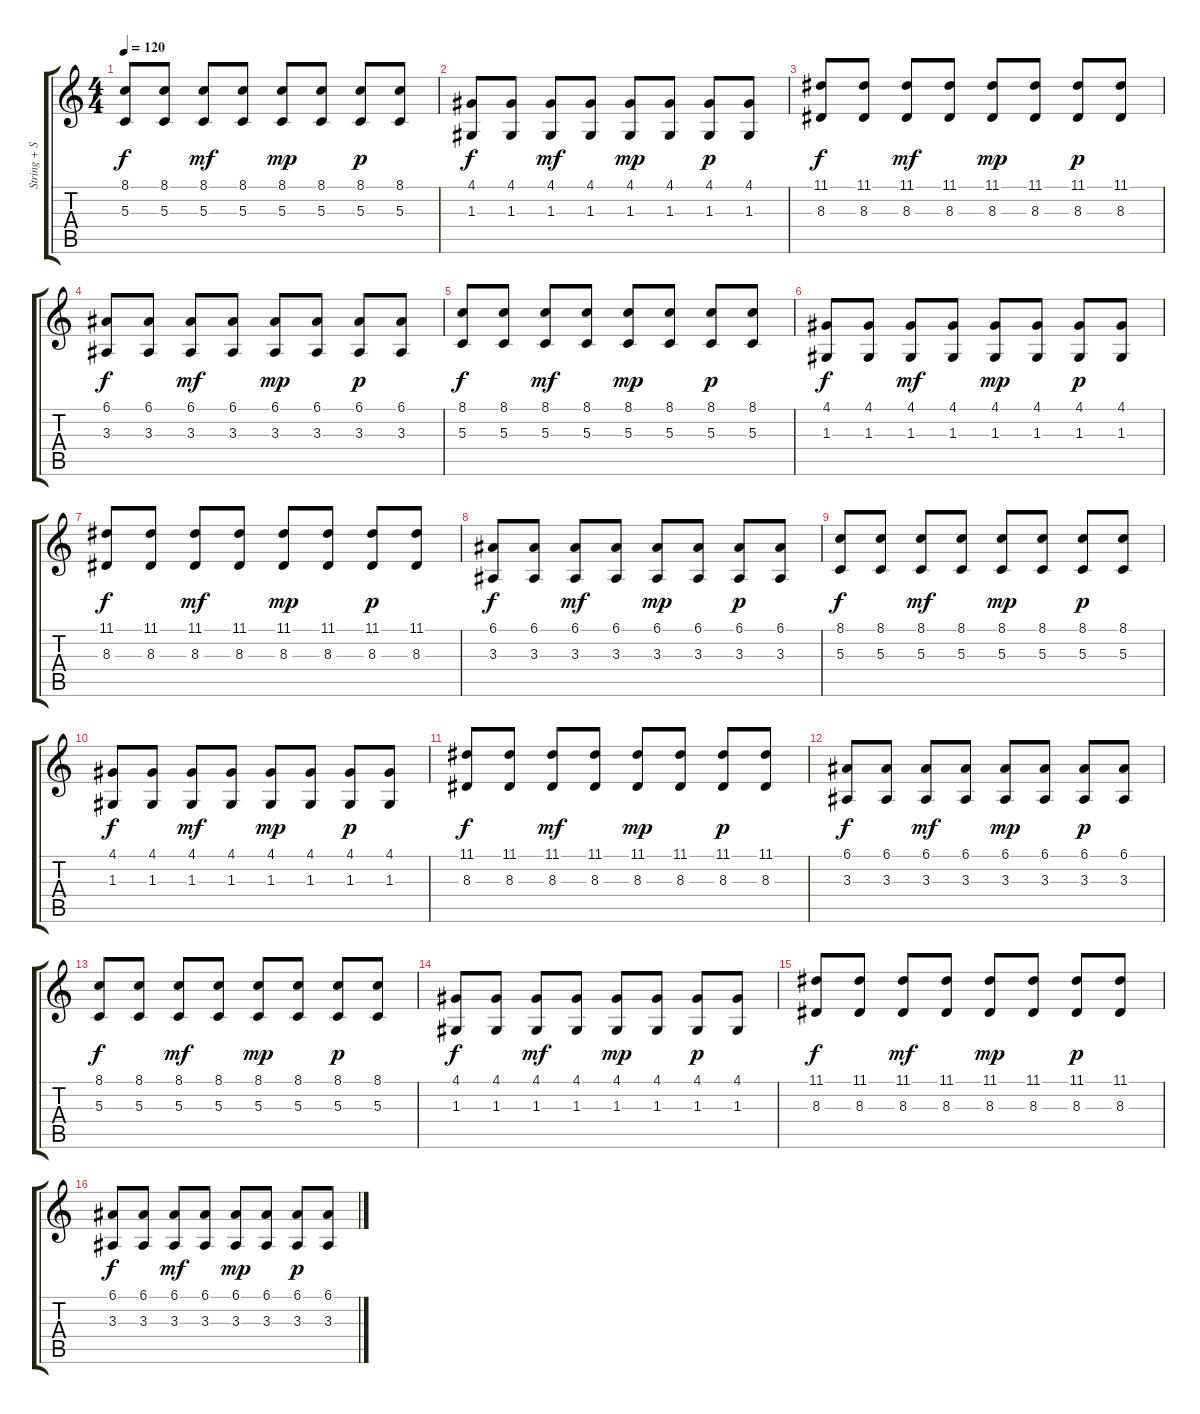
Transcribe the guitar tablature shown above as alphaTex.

\track ("String + Sawtooth" "String + S") {instrument stringensemble1}
\staff {score tabs}
\tuning (E4 B3 G3 D3 A2 E2) {hide}
\ts (4 4)
\tempo 120
\clef g2
\ks c
(8.1 5.3).8{dy f} (8.1 5.3).8 (8.1 5.3).8{dy mf} (8.1 5.3).8 (8.1 5.3).8{dy mp} (8.1 5.3).8 (8.1 5.3).8{dy p} (8.1 5.3).8 |
(4.1 1.3).8{dy f} (4.1 1.3).8 (4.1 1.3).8{dy mf} (4.1 1.3).8 (4.1 1.3).8{dy mp} (4.1 1.3).8 (4.1 1.3).8{dy p} (4.1 1.3).8 |
(11.1 8.3).8{dy f} (11.1 8.3).8 (11.1 8.3).8{dy mf} (11.1 8.3).8 (11.1 8.3).8{dy mp} (11.1 8.3).8 (11.1 8.3).8{dy p} (11.1 8.3).8 |
(6.1 3.3).8{dy f} (6.1 3.3).8 (6.1 3.3).8{dy mf} (6.1 3.3).8 (6.1 3.3).8{dy mp} (6.1 3.3).8 (6.1 3.3).8{dy p} (6.1 3.3).8 |
(8.1 5.3).8{dy f} (8.1 5.3).8 (8.1 5.3).8{dy mf} (8.1 5.3).8 (8.1 5.3).8{dy mp} (8.1 5.3).8 (8.1 5.3).8{dy p} (8.1 5.3).8 |
(4.1 1.3).8{dy f} (4.1 1.3).8 (4.1 1.3).8{dy mf} (4.1 1.3).8 (4.1 1.3).8{dy mp} (4.1 1.3).8 (4.1 1.3).8{dy p} (4.1 1.3).8 |
(11.1 8.3).8{dy f} (11.1 8.3).8 (11.1 8.3).8{dy mf} (11.1 8.3).8 (11.1 8.3).8{dy mp} (11.1 8.3).8 (11.1 8.3).8{dy p} (11.1 8.3).8 |
(6.1 3.3).8{dy f} (6.1 3.3).8 (6.1 3.3).8{dy mf} (6.1 3.3).8 (6.1 3.3).8{dy mp} (6.1 3.3).8 (6.1 3.3).8{dy p} (6.1 3.3).8 |
(8.1 5.3).8{dy f} (8.1 5.3).8 (8.1 5.3).8{dy mf} (8.1 5.3).8 (8.1 5.3).8{dy mp} (8.1 5.3).8 (8.1 5.3).8{dy p} (8.1 5.3).8 |
(4.1 1.3).8{dy f} (4.1 1.3).8 (4.1 1.3).8{dy mf} (4.1 1.3).8 (4.1 1.3).8{dy mp} (4.1 1.3).8 (4.1 1.3).8{dy p} (4.1 1.3).8 |
(11.1 8.3).8{dy f} (11.1 8.3).8 (11.1 8.3).8{dy mf} (11.1 8.3).8 (11.1 8.3).8{dy mp} (11.1 8.3).8 (11.1 8.3).8{dy p} (11.1 8.3).8 |
(6.1 3.3).8{dy f} (6.1 3.3).8 (6.1 3.3).8{dy mf} (6.1 3.3).8 (6.1 3.3).8{dy mp} (6.1 3.3).8 (6.1 3.3).8{dy p} (6.1 3.3).8 |
(8.1 5.3).8{dy f} (8.1 5.3).8 (8.1 5.3).8{dy mf} (8.1 5.3).8 (8.1 5.3).8{dy mp} (8.1 5.3).8 (8.1 5.3).8{dy p} (8.1 5.3).8 |
(4.1 1.3).8{dy f} (4.1 1.3).8 (4.1 1.3).8{dy mf} (4.1 1.3).8 (4.1 1.3).8{dy mp} (4.1 1.3).8 (4.1 1.3).8{dy p} (4.1 1.3).8 |
(11.1 8.3).8{dy f} (11.1 8.3).8 (11.1 8.3).8{dy mf} (11.1 8.3).8 (11.1 8.3).8{dy mp} (11.1 8.3).8 (11.1 8.3).8{dy p} (11.1 8.3).8 |
(6.1 3.3).8{dy f} (6.1 3.3).8 (6.1 3.3).8{dy mf} (6.1 3.3).8 (6.1 3.3).8{dy mp} (6.1 3.3).8 (6.1 3.3).8{dy p} (6.1 3.3).8
